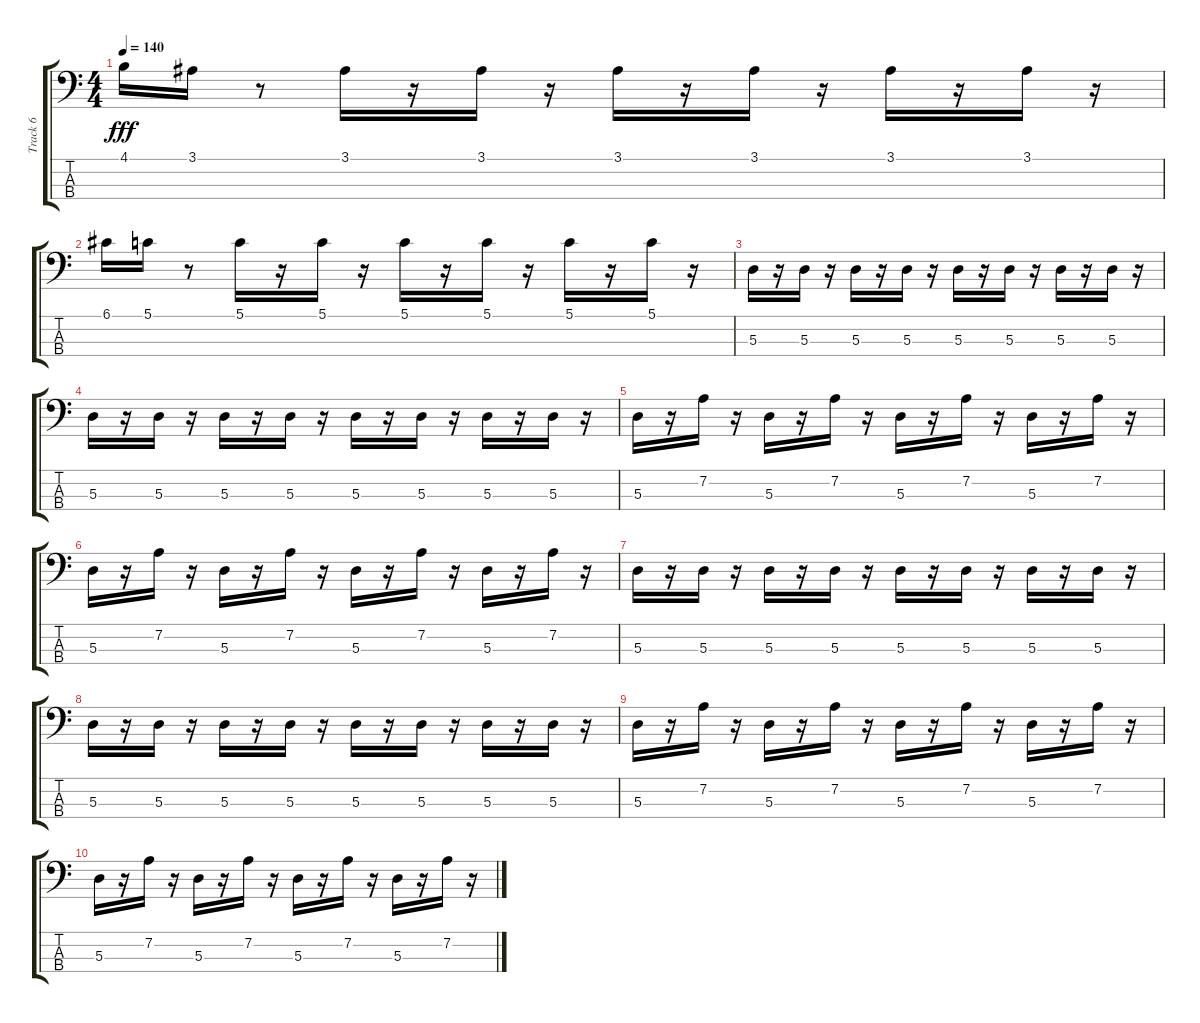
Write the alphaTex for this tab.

\track ("Track 6" "Track 6") {instrument slapbass2}
\staff {score tabs}
\tuning (G2 D2 A1 E1) {hide}
\ts (4 4)
\tempo 140
\clef f4
\ks c
4.1.16{dy fff} 3.1.16 r.8 3.1.16 r.16 3.1.16 r.16 3.1.16 r.16 3.1.16 r.16 3.1.16 r.16 3.1.16 r.16 |
6.1.16 5.1.16 r.8 5.1.16 r.16 5.1.16 r.16 5.1.16 r.16 5.1.16 r.16 5.1.16 r.16 5.1.16 r.16 |
5.3.16 r.16 5.3.16 r.16 5.3.16 r.16 5.3.16 r.16 5.3.16 r.16 5.3.16 r.16 5.3.16 r.16 5.3.16 r.16 |
5.3.16 r.16 5.3.16 r.16 5.3.16 r.16 5.3.16 r.16 5.3.16 r.16 5.3.16 r.16 5.3.16 r.16 5.3.16 r.16 |
5.3.16 r.16 7.2.16 r.16 5.3.16 r.16 7.2.16 r.16 5.3.16 r.16 7.2.16 r.16 5.3.16 r.16 7.2.16 r.16 |
5.3.16 r.16 7.2.16 r.16 5.3.16 r.16 7.2.16 r.16 5.3.16 r.16 7.2.16 r.16 5.3.16 r.16 7.2.16 r.16 |
5.3.16 r.16 5.3.16 r.16 5.3.16 r.16 5.3.16 r.16 5.3.16 r.16 5.3.16 r.16 5.3.16 r.16 5.3.16 r.16 |
5.3.16 r.16 5.3.16 r.16 5.3.16 r.16 5.3.16 r.16 5.3.16 r.16 5.3.16 r.16 5.3.16 r.16 5.3.16 r.16 |
5.3.16 r.16 7.2.16 r.16 5.3.16 r.16 7.2.16 r.16 5.3.16 r.16 7.2.16 r.16 5.3.16 r.16 7.2.16 r.16 |
5.3.16 r.16 7.2.16 r.16 5.3.16 r.16 7.2.16 r.16 5.3.16 r.16 7.2.16 r.16 5.3.16 r.16 7.2.16 r.16
